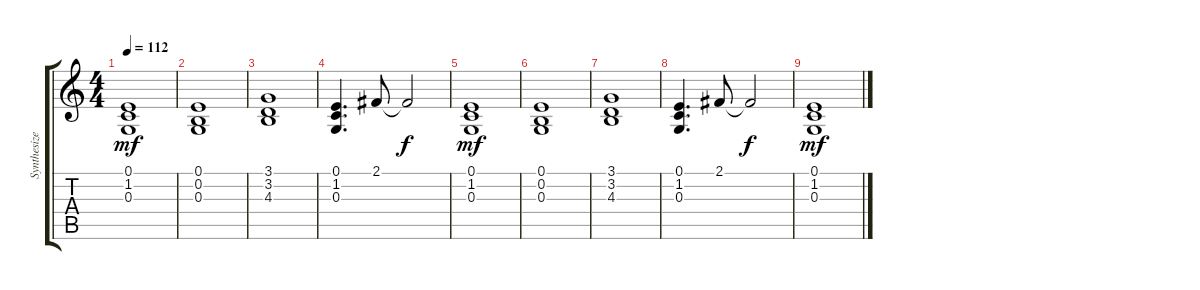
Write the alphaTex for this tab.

\track ("Synthesizer II" "Synthesize") {instrument stringensemble2}
\staff {score tabs}
\tuning (E4 B3 G3 D3 A2 E2) {hide}
\ts (4 4)
\tempo 112
\clef g2
\ks c
(0.1 1.2 0.3).1{dy mf} |
(0.1 0.2 0.3).1 |
(3.1 3.2 4.3).1 |
(0.1 1.2 0.3).4{d} 2.1.8 2.1{t}.2{dy f} |
(0.1 1.2 0.3).1{dy mf} |
(0.1 0.2 0.3).1 |
(3.1 3.2 4.3).1{volume 6} |
(0.1 1.2 0.3).4{d} 2.1.8 2.1{t}.2{dy f} |
(0.1 1.2 0.3).1{dy mf}
